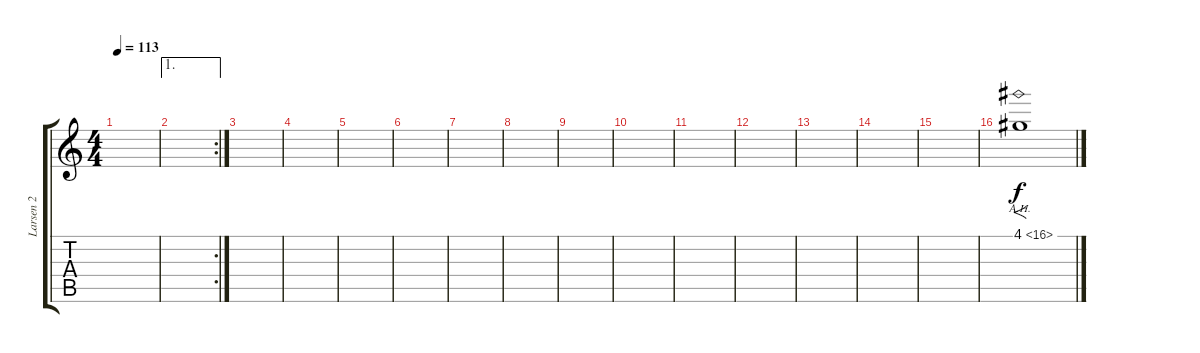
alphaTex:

\track ("Larsen 2" "Larsen 2") {instrument overdrivenguitar}
\staff {score tabs}
\tuning (E4 B3 G3 D3 A2 E2) {hide}
\ts (4 4)
\tempo 113
\clef g2
\ks c
|
\ae 1
\rc 2
|
|
|
|
|
|
|
|
|
|
|
|
|
|
4.1{ah 12}.1{f}
